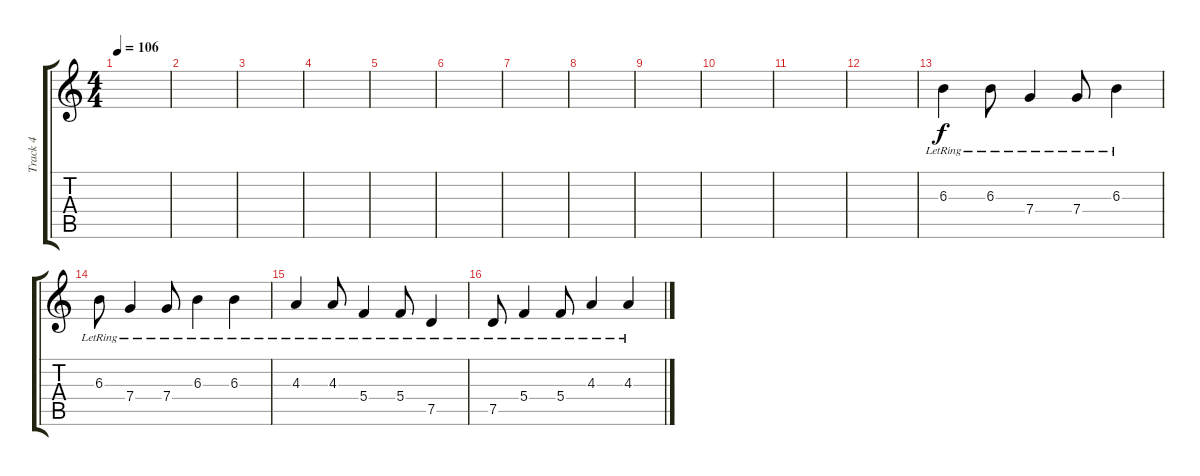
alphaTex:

\track ("Track 4" "Track 4") {instrument electricguitarjazz}
\staff {score tabs}
\tuning (D4 A3 F3 C3 G2 C2) {hide}
\ts (4 4)
\tempo 106
\clef g2
\ks c
|
|
|
|
|
|
|
|
|
|
|
|
6.3{lr}.4 6.3{lr}.8 7.4{lr}.4 7.4{lr}.8 6.3{lr}.4 |
6.3{lr}.8 7.4{lr}.4 7.4{lr}.8 6.3{lr}.4 6.3{lr}.4 |
4.3{lr}.4 4.3{lr}.8 5.4{lr}.4 5.4{lr}.8 7.5{lr}.4 |
7.5{lr}.8 5.4{lr}.4 5.4{lr}.8 4.3{lr}.4 4.3{lr}.4
